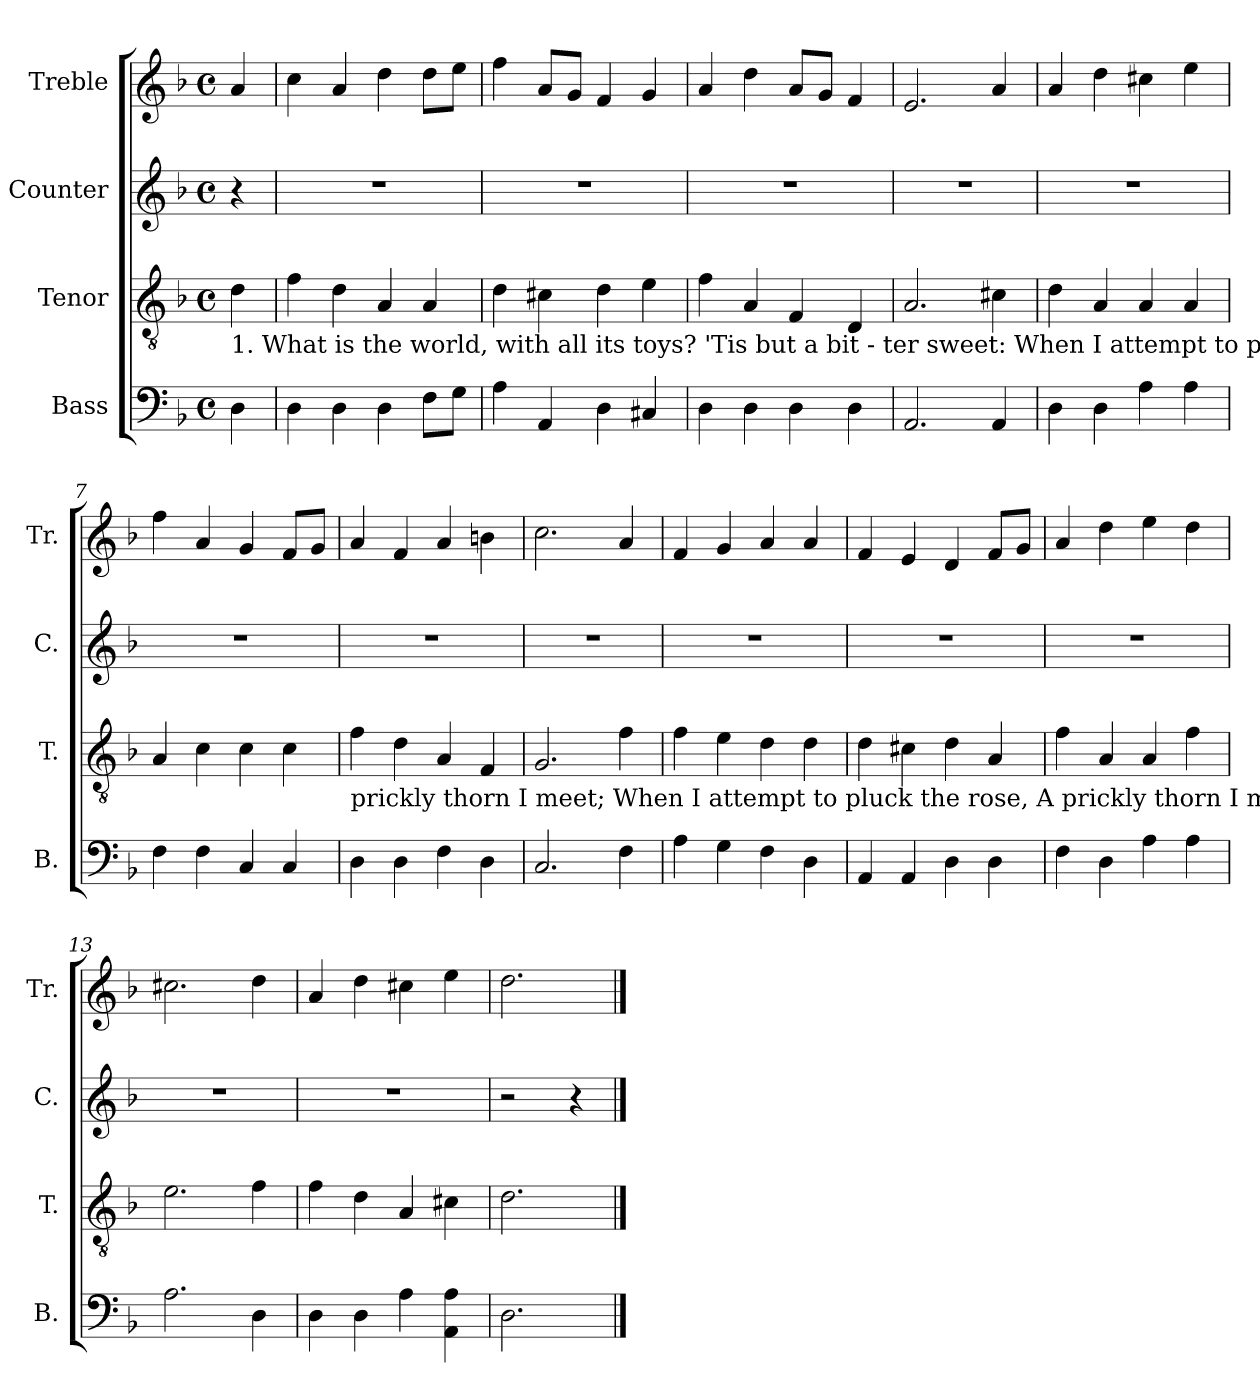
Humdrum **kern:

**kern	**kern	**kern	**kern
*part4	*part3	*part2	*part1
*staff4	*staff3	*staff2	*staff1
*I"Bass	*I"Tenor	*I"Counter	*I"Treble
*I'B.	*I'T.	*I'C.	*I'Tr.
*clefF4	*clefGv2	*clefG2	*clefG2
*k[b-]	*k[b-]	*k[b-]	*k[b-]
*M4/4	*M4/4	*M4/4	*M4/4
*met(c)	*met(c)	*met(c)	*met(c)
=1	=1	=1	=1
!	!LO:TX:b:t=1. What is the world, with   all    its     toys?   'Tis   but    a    bit  -  ter    sweet&colon;     When  I    attempt    to   pluck the rose,   A	!	!
4D\	4d\	4r	4a/
=2	=2	=2	=2
4D\	4f\	1r	4cc\
4D\	4d\	.	4a/
4D\	4A/	.	4dd\
8F\L	4A/	.	8dd\L
8G\J	.	.	8ee\J
=3	=3	=3	=3
4A\	4d\	1r	4ff\
4AA/	4c#X\	.	8a/L
.	.	.	8g/J
4D\	4d\	.	4f/
4C#X/	4e\	.	4g/
=4	=4	=4	=4
4D\	4f\	1r	4a/
4D\	4A/	.	4dd\
4D\	4F/	.	8a/L
.	.	.	8g/J
4D\	4D/	.	4f/
=5	=5	=5	=5
2.AA/	2.A/	1r	2.e/
4AA/	4c#X\	.	4a/
=6	=6	=6	=6
4D\	4d\	1r	4a/
4D\	4A/	.	4dd\
4A\	4A/	.	4cc#X\
4A\	4A/	.	4ee\
=7	=7	=7	=7
4F\	4A/	1r	4ff\
4F\	4c\	.	4a/
4C/	4c\	.	4g/
4C/	4c\	.	8f/L
.	.	.	8g/J
!!LO:LB:g=z
=8	=8	=8	=8
!	!LO:TX:b:t=prickly thorn  I      meet;     When  I  attempt  to   pluck  the  rose,    A      prickly thorn  I    meet,     A    prickly    thorn  I    meet.	!	!
4D\	4f\	1r	4a/
4D\	4d\	.	4f/
4F\	4A/	.	4a/
4D\	4F/	.	4bn\
=9	=9	=9	=9
2.C/	2.G/	1r	2.cc\
4F\	4f\	.	4a/
=10	=10	=10	=10
4A\	4f\	1r	4f/
4G\	4e\	.	4g/
4F\	4d\	.	4a/
4D\	4d\	.	4a/
=11	=11	=11	=11
4AA/	4d\	1r	4f/
4AA/	4c#X\	.	4e/
4D\	4d\	.	4d/
4D\	4A/	.	8f/L
.	.	.	8g/J
=12	=12	=12	=12
4F\	4f\	1r	4a/
4D\	4A/	.	4dd\
4A\	4A/	.	4ee\
4A\	4f\	.	4dd\
=13	=13	=13	=13
2.A\	2.e\	1r	2.cc#X\
4D\	4f\	.	4dd\
=14	=14	=14	=14
4D\	4f\	1r	4a/
4D\	4d\	.	4dd\
4A\	4A/	.	4cc#X\
4AA\ 4A\	4c#X\	.	4ee\
=15	=15	=15	=15
2.D\	2.d\	2r	2.dd\
.	.	4r	.
==	==	==	==
*-	*-	*-	*-
